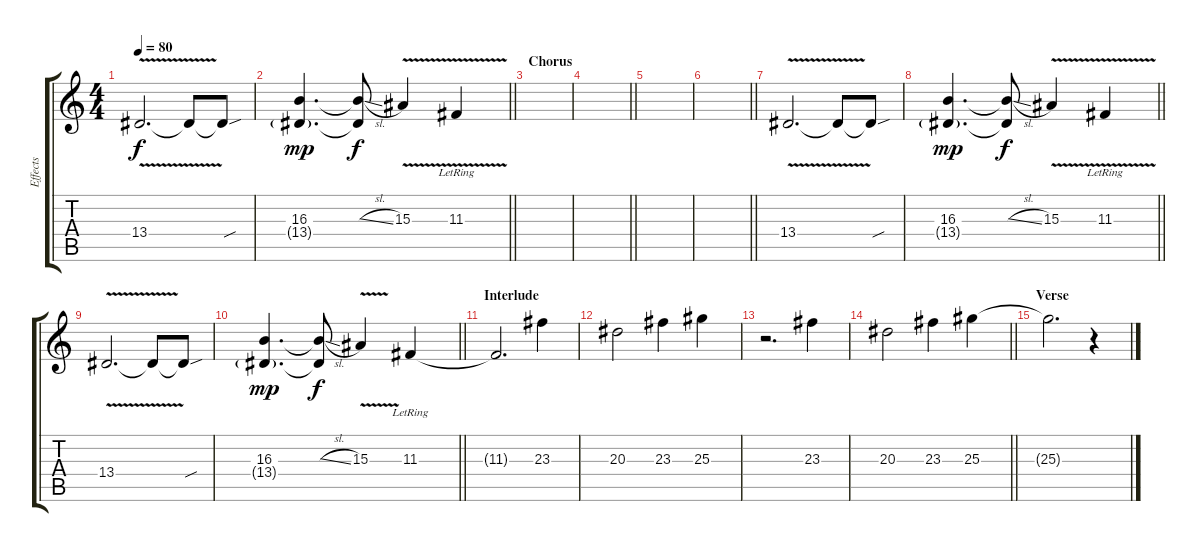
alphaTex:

\track ("Effects" "Effects") {instrument pad1newage}
\staff {score tabs}
\tuning (E4 B3 G3 D3 A2 E2) {hide}
\ts (4 4)
\tempo 80
\clef g2
\ks c
13.4{v}.2{d dy f} 13.4{t}.8 13.4{sou t}.8 |
\barLineRight lightlight
(16.3 13.4{g}).4{d dy mp} (16.3{sl t} 13.4{t}).8{dy f} 15.3{v}.4 11.3{v lr}.4 |
\section ("" "Chorus")
|
\barLineRight lightlight
|
|
\barLineRight lightlight
|
13.4{v}.2{d} 13.4{t}.8 13.4{sou t}.8 |
\barLineRight lightlight
(16.3 13.4{g}).4{d dy mp} (16.3{sl t} 13.4{t}).8{dy f} 15.3{v}.4 11.3{v lr}.4 |
13.4{v}.2{d} 13.4{t}.8 13.4{sou t}.8 |
\barLineRight lightlight
(16.3 13.4{g}).4{d dy mp} (16.3{sl t} 13.4{t}).8{dy f} 15.3{v}.4 11.3{lr}.4 |
\section ("" "Interlude")
11.3{t}.2{d} 23.3.4 |
20.3.2 23.3.4 25.3.4 |
r.2{d} 23.3.4 |
\barLineRight lightlight
20.3.2 23.3.4 25.3.4 |
\section ("" "Verse")
25.3{t}.2{d volume 6} r.4
